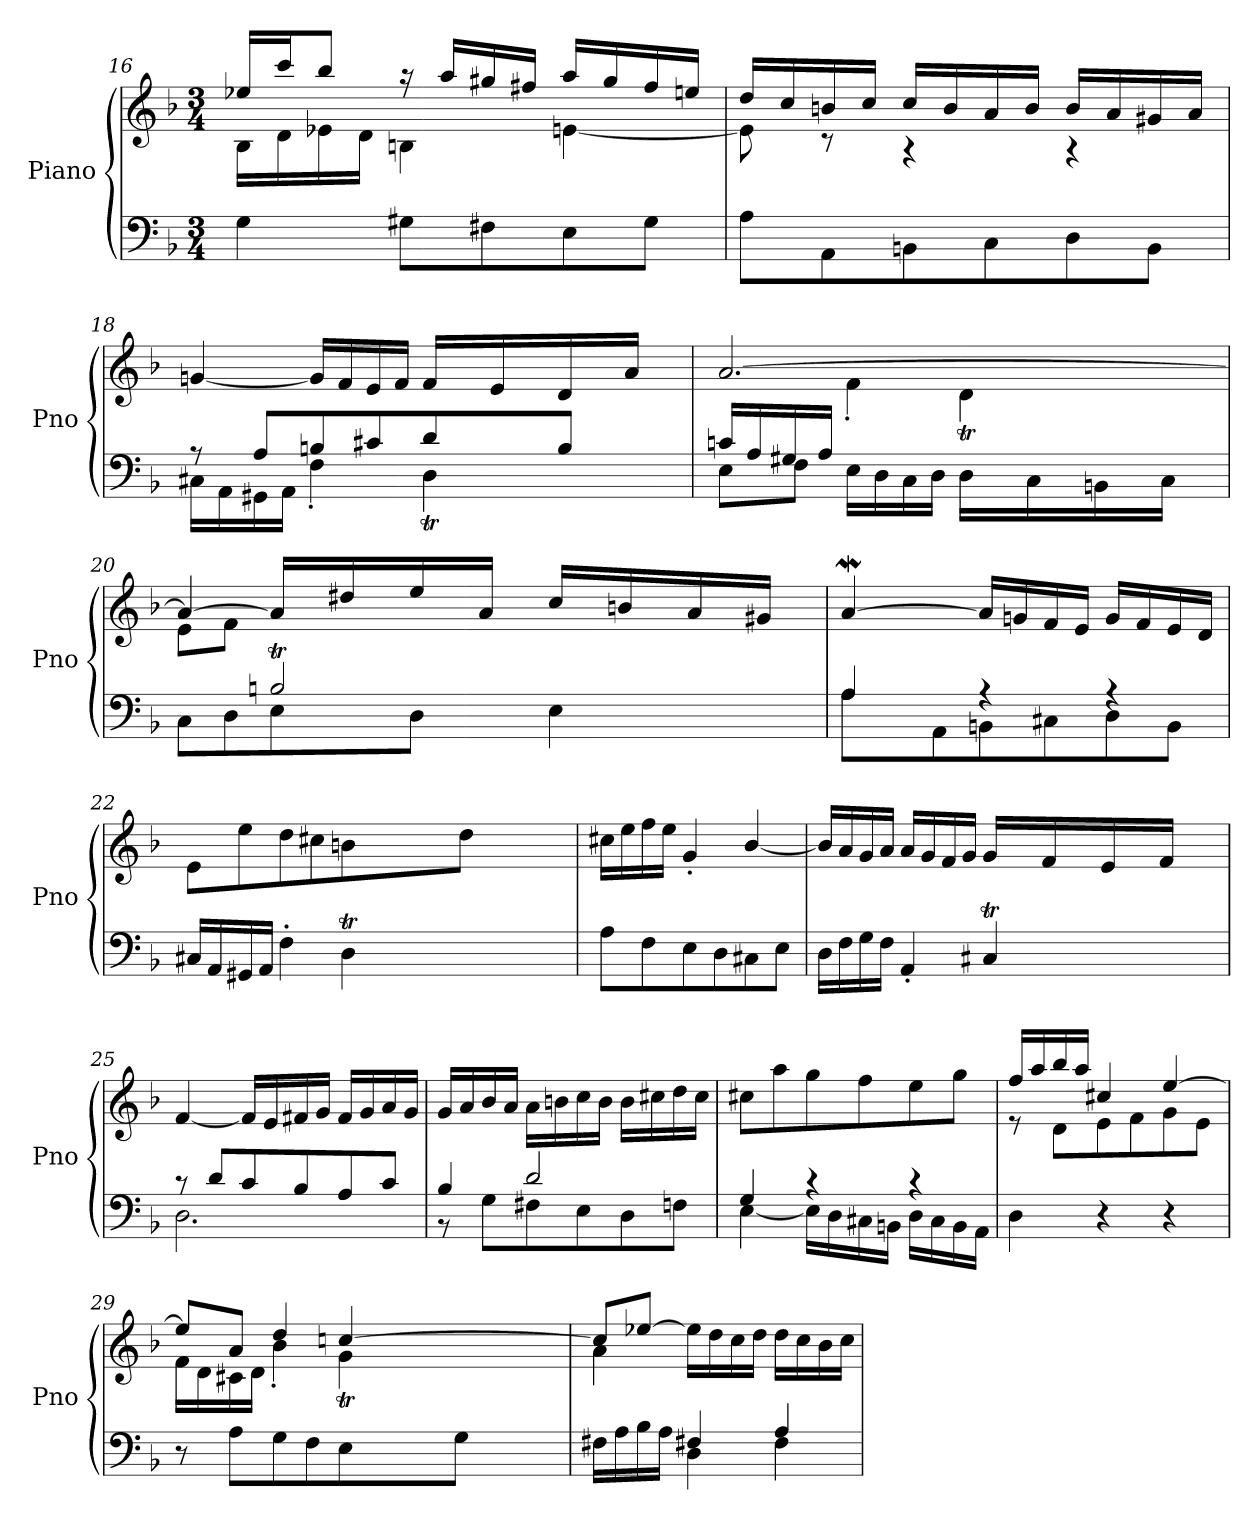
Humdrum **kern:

**kern	**kern
*part1	*part1
*staff2	*staff1
*I"Piano	*
*I'Pno	*
*clefF4	*clefG2
*k[b-]	*k[b-]
*F:	*F:
*M3/4	*M3/4
=16	=16
*	*^
4G\	16ee-X/LL	16B-\LL
.	16ccc/J	16d\
.	8bb-/J	16e-X\
.	.	16d\JJ
8G#X\L	16raa	4Bn\
.	16aa/LL	.
8F#X\	16gg#X/	.
.	16ff#X/JJ	.
8E\	16aa/LL	[4en\
.	16gg#/	.
8G#\J	16ff#/	.
.	16een/JJ	.
!!LO:LB:g=z	!!
=17	=17	=17
*^	*	*
8ryy	8A\L	16dd/LL	8e\]
.	.	16cc/	.
8raa	8AA\	16bn/	2ryy
.	.	16cc/JJ	.
4rff	8BBn\	16cc/LL	.
.	.	16b/	.
.	8C\	16a/	.
.	.	16b/JJ	.
4rff	8D\	16b/LL	.
.	.	16a/	.
.	8BB\J	16g#X/	8ryy
.	.	16a/JJ	.
*	*	*v	*v
=18	=18	=18
*	*^	*
8rA	16C#X\LL	2ryy	[4gn/
.	16AA\	.	.
8A/L	16GG#X\	.	.
.	16AA\JJ	.	.
8Bn/	4F'\	.	16g/LL]
.	.	.	16f/
8c#X/	.	.	16e/
.	.	.	16f/JJ
*	*	*Xtuplet	*
8d/	4DT\	48Eyy	16f/LL
.	.	48Dyy	.
.	.	48Eyy	.
.	.	48Dyy	16e/
.	.	48Eyy	.
.	.	48Dyy	.
8B/J	.	48Eyy	16d/
.	.	48Dyy	.
.	.	48Eyy	.
.	.	48Dyy	16a/JJ
.	.	48C#yy	.
.	.	48Dyy	.
*	*v	*v	*
=19	=19	=19
*	*	*^
*	*	*	*^
16cn/LL	8E\L	[2.a/	4ryy	2ryy
16A/	.	.	.	.
16G#X/	8F\J	.	.	.
16A/JJ	.	.	.	.
2ryy	16E\LL	.	4f'\	.
.	16D\	.	.	.
.	16C\	.	.	.
.	16D\JJ	.	.	.
*	*	*	*	*Xtuplet
.	16D\LL	.	4dT\	48eyy
.	.	.	.	48dyy
.	.	.	.	48eyy
.	16C\	.	.	48dyy
.	.	.	.	48eyy
.	.	.	.	48dyy
.	16BBn\	.	.	48eyy
.	.	.	.	48dyy
.	.	.	.	48eyy
.	16C\JJ	.	.	48dyy
.	.	.	.	48cyy
.	.	.	.	48dyy
*	*	*	*v	*v
!!LO:PB:g=z
=20	=20	=20	=20
*	*^	*	*
4ryy	8C\L	4ryy	4a/_	8e\L
.	8D\	.	.	8f\J
2Bnt/	8E\	48cyy	16a/LL]	2ryy
.	.	48Byy	.	.
.	.	48cyy	.	.
.	.	48Byy	16dd#X/	.
.	.	48cyy	.	.
.	.	48Byy	.	.
.	8D\J	48cyy	16ee/	.
.	.	48Byy	.	.
.	.	48cyy	.	.
.	.	48Byy	16a/JJ	.
.	.	48cyy	.	.
.	.	48Byy	.	.
.	4E\	48cyy	16cc/LL	.
.	.	48Byy	.	.
.	.	48cyy	.	.
.	.	48Byy	16bn/	.
.	.	48cyy	.	.
.	.	48Byy	.	.
.	.	48cyy	16a/	.
.	.	48Byy	.	.
.	.	48cyy	.	.
.	.	48Byy	16g#X/JJ	.
.	.	48Ayy	.	.
.	.	48Byy	.	.
*	*v	*v	*	*
=21	=21	=21	=21
4A/	8A\L	[4aW/	32ayy
.	.	.	32g#Xyy
.	.	.	4ayy
.	8AA\	.	.
4rA	8BBn\	16a/LL]	.
.	.	16gn/	4..ryy
.	8C#X\	16f/	.
.	.	16e/JJ	.
4rA	8D\	16g/LL	.
.	.	16f/	.
.	8BB\J	16e/	.
.	.	16d/JJ	.
*	*	*v	*v
=22	=22	=22
16C#X/LL	2ryy	8e\L
16AA/	.	.
16GG#X/	.	8ee\
16AA/JJ	.	.
4F'\	.	8dd\
.	.	8cc#X\
4DT\	48Eyy	8bn\
.	48Dyy	.
.	48Eyy	.
.	48Dyy	.
.	48Eyy	.
.	48Dyy	.
.	48Eyy	8dd\J
.	48Dyy	.
.	48Eyy	.
.	48Dyy	.
.	48C#yy	.
.	48Dyy	.
*v	*v	*
=23	=23
8A\L	16cc#X\LL
.	16ee\
8F\	16ff\
.	16ee\JJ
8E\	4g'/
8D\	.
8C#X\	[4b-/
8E\J	.
!!LO:LB:g=z
=24	=24
*^	*
16D\LL	2ryy	16b-/LL]
16F\	.	16a/
16G\	.	16g/
16F\JJ	.	16a/JJ
4AA'/	.	16a/LL
.	.	16g/
.	.	16f/
.	.	16g/JJ
4C#Xt/	48Dyy	16g/LL
.	48C#yy	.
.	48Dyy	.
.	48C#yy	16f/
.	48Dyy	.
.	48C#yy	.
.	48Dyy	16e/
.	48C#yy	.
.	48Dyy	.
.	48C#yy	16f/JJ
.	48BBnyy	.
.	48C#yy	.
=25	=25	=25
8rc	2.D\	[4f/
8d/L	.	.
8c/	.	16f/LL]
.	.	16e/
8B-/	.	16f#X/
.	.	16g/JJ
8A/	.	16f#/LL
.	.	16g/
8c/J	.	16a/
.	.	16g/JJ
=26	=26	=26
4B-/	8rBB	16g/LL
.	.	16a/
.	8G\L	16b-/
.	.	16a/JJ
2d/	8F#X\	16a\LL
.	.	16bn\
.	8E\	16cc\
.	.	16b\JJ
.	8D\	16b\LL
.	.	16cc#X\
.	8Fn\J	16dd\
.	.	16cc#\JJ
=27	=27	=27
4G/	[4E\	8cc#X\L
.	.	8aa\
4rc	16E\LL]	8gg\
.	16D\	.
.	16C#X\	8ff\
.	16BBn\JJ	.
4rc	16D\LL	8ee\
.	16C#\	.
.	16BB\	8gg\J
.	16AA\JJ	.
*v	*v	*
!!LO:LB:g=z
=28	=28
*	*^
4D\	16ff/LL	8re
.	16aa/	.
.	16bb-/	8d\L
.	16aa/JJ	.
4r	4cc#X/	8e\
.	.	8f\
4r	[4ee/	8g\
.	.	8e\J
=29	=29	=29
*	*	*^
8r	8ee/L]	16f\LL	2ryy
.	.	16d\	.
8A\L	8a/J	16c#X\	.
.	.	16d\JJ	.
8G\	4dd/	4b-'\	.
8F\	.	.	.
8E\	[4ccn/	4gT\	48ayy
.	.	.	48gyy
.	.	.	48ayy
.	.	.	48gyy
.	.	.	48ayy
.	.	.	48gyy
8G\J	.	.	48ayy
.	.	.	48gyy
.	.	.	48ayy
.	.	.	48gyy
.	.	.	48fyy
.	.	.	48gyy
*	*	*v	*v
=30	=30	=30
*^	*	*
16F#X\LL	4ryy	8cc/L]	4a\
16A\	.	.	.
16B-\	.	[8ee-X/J	.
16A\JJ	.	.	.
4F#X/	4D\	16ee-\LL]	2ryy
.	.	16dd\	.
.	.	16cc\	.
.	.	16dd\JJ	.
4A/	4F#\	16dd\LL	.
.	.	16cc\	.
.	.	16b-\	.
.	.	16cc\JJ	.
*v	*v	*	*
*	*v	*v
=	=
*-	*-
